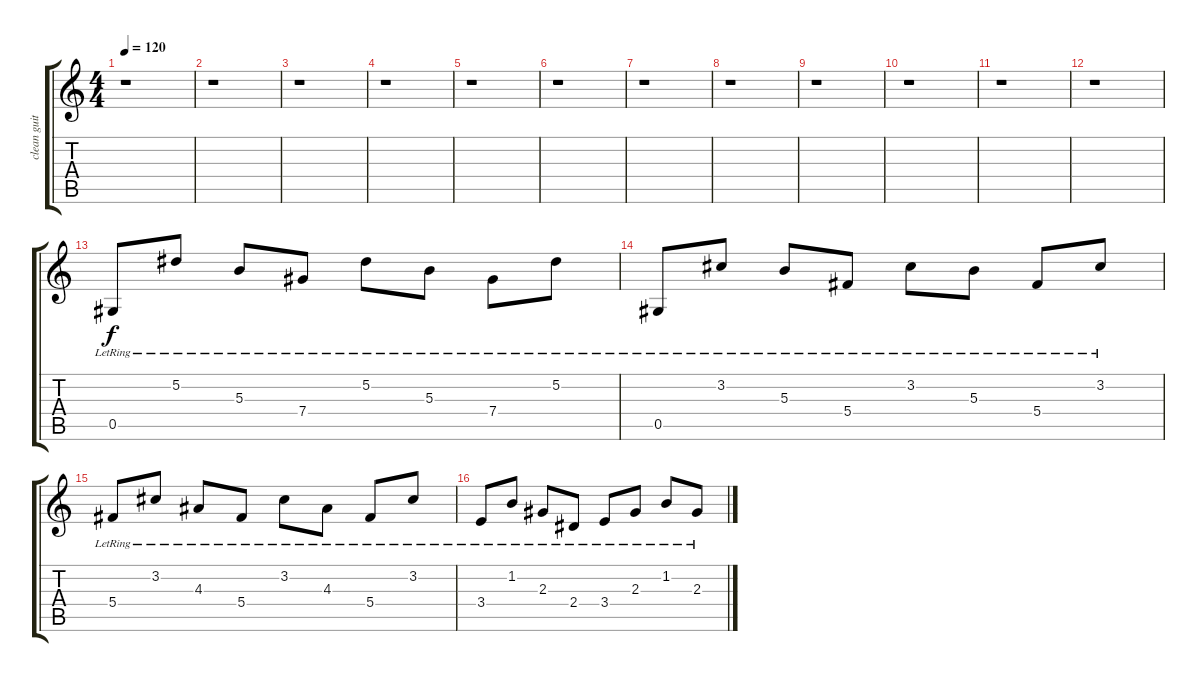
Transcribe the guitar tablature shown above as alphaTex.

\track ("clean guitar" "clean guit") {instrument electricguitarjazz}
\staff {score tabs}
\tuning (Eb4 Bb3 Gb3 Db3 Ab2 Eb2) {hide}
\ts (4 4)
\tempo 120
\clef g2
\ks c
r.1{dy f} |
r.1 |
r.1 |
r.1 |
r.1 |
r.1 |
r.1 |
r.1 |
r.1 |
r.1 |
r.1 |
r.1 |
0.5{lr}.8 5.2{lr}.8 5.3{lr}.8 7.4{lr}.8 5.2{lr}.8 5.3{lr}.8 7.4{lr}.8 5.2{lr}.8 |
0.5{lr}.8 3.2{lr}.8 5.3{lr}.8 5.4{lr}.8 3.2{lr}.8 5.3{lr}.8 5.4{lr}.8 3.2{lr}.8 |
5.4{lr}.8 3.2{lr}.8 4.3{lr}.8 5.4{lr}.8 3.2{lr}.8 4.3{lr}.8 5.4{lr}.8 3.2{lr}.8 |
3.4{lr}.8 1.2{lr}.8 2.3{lr}.8 2.4{lr}.8 3.4{lr}.8 2.3{lr}.8 1.2{lr}.8 2.3{lr}.8
